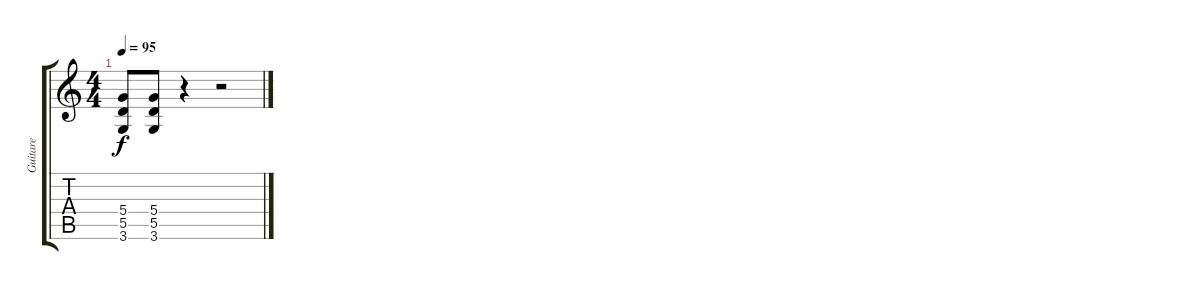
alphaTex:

\track ("Guitare" "Guitare") {instrument distortionguitar}
\staff {score tabs}
\tuning (E4 B3 G3 D3 A2 E2) {hide}
\ts (4 4)
\tempo 95
\clef g2
\ks c
(5.4 5.5 3.6).8{dy f} (5.4 5.5 3.6).8 r.4 r.2
